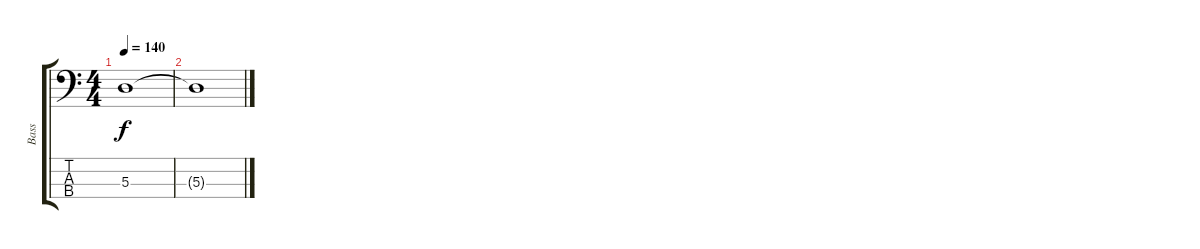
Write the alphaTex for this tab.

\track ("Bass" "Bass") {instrument electricbassfinger}
\staff {score tabs}
\tuning (G2 D2 A1 E1) {hide}
\ts (4 4)
\tempo 140
\clef f4
\ks c
5.3{t}.1{dy f} |
5.3{t}.1
